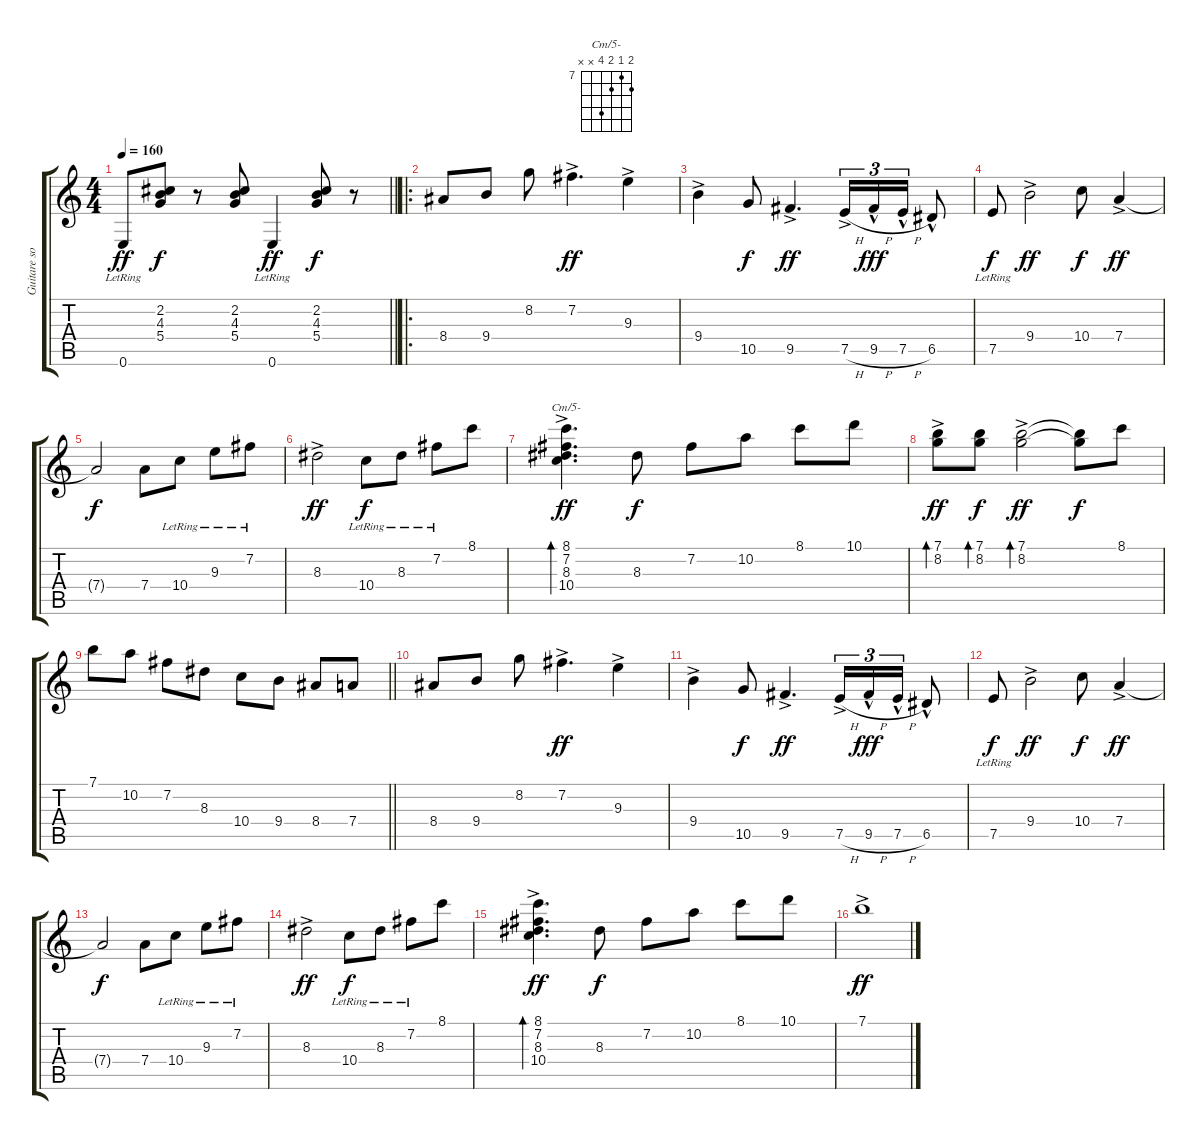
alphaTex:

\track ("Guitare solo" "Guitare so") {instrument acousticguitarsteel}
\staff {score tabs}
\tuning (E4 B3 G3 D3 A2 E2) {hide}
\chord ("Cm/5-" 8 7 8 10 x x) {firstfret 7}
\ts (4 4)
\tempo 160
\clef g2
\barLineRight lightlight
\ks c
0.6{lr}.8{dy ff} (2.2 4.3 5.4).8{dy f} r.8 (2.2 4.3 5.4).8 0.6{lr}.4{dy ff} (2.2 4.3 5.4).8{dy f} r.8 |
\ro
8.4.8{volume 7 balance 11 instrument acousticguitarsteel} 9.4.8 8.2.8 7.2{ac}.4{d dy ff} 9.3{ac}.4 |
9.4{ac}.4 10.5.8{dy f} 9.5{ac}.4{d dy ff} 7.5{h ac}.16{tu (3 2)} 9.5{h hac}.16{tu (3 2) dy fff} 7.5{h hac}.16{tu (3 2)} 6.5{hac}.8 |
7.5{lr}.8{dy f} 9.4{ac}.2{dy ff} 10.4.8{dy f} 7.4{ac}.4{dy ff} |
7.4{t}.2{dy f} 7.4.8 10.4{lr}.8 9.3{lr}.8 7.2{lr}.8 |
8.3{ac}.2{dy ff} 10.4{lr}.8{dy f} 8.3{lr}.8 7.2{lr}.8 8.1.8 |
(8.1 7.2 8.3 10.4{ac}).4{d bd 480 ch "Cm/5-" dy ff} 8.3.8{dy f} 7.2.8 10.2.8 8.1.8 10.1.8 |
(7.1{ac} 8.2).8{bd 60 dy ff} (7.1 8.2).8{bd 60 dy f} (7.1 8.2{ac}).2{bd 60 dy ff} (7.1{t} 8.2{t}).8{dy f} 8.1.8 |
\barLineRight lightlight
7.1.8 10.2.8 7.2.8 8.3.8 10.4.8 9.4.8 8.4.8 7.4.8 |
8.4.8 9.4.8 8.2.8 7.2{ac}.4{d dy ff} 9.3{ac}.4 |
9.4{ac}.4 10.5.8{dy f} 9.5{ac}.4{d dy ff} 7.5{h ac}.16{tu (3 2)} 9.5{h hac}.16{tu (3 2) dy fff} 7.5{h hac}.16{tu (3 2)} 6.5{hac}.8 |
7.5{lr}.8{dy f} 9.4{ac}.2{dy ff} 10.4.8{dy f} 7.4{ac}.4{dy ff} |
7.4{t}.2{dy f} 7.4.8 10.4{lr}.8 9.3{lr}.8 7.2{lr}.8 |
8.3{ac}.2{dy ff} 10.4{lr}.8{dy f} 8.3{lr}.8 7.2{lr}.8 8.1.8 |
(8.1 7.2 8.3 10.4{ac}).4{d bd 480 dy ff} 8.3.8{dy f} 7.2.8 10.2.8 8.1.8 10.1.8 |
7.1{ac}.1{dy ff}
